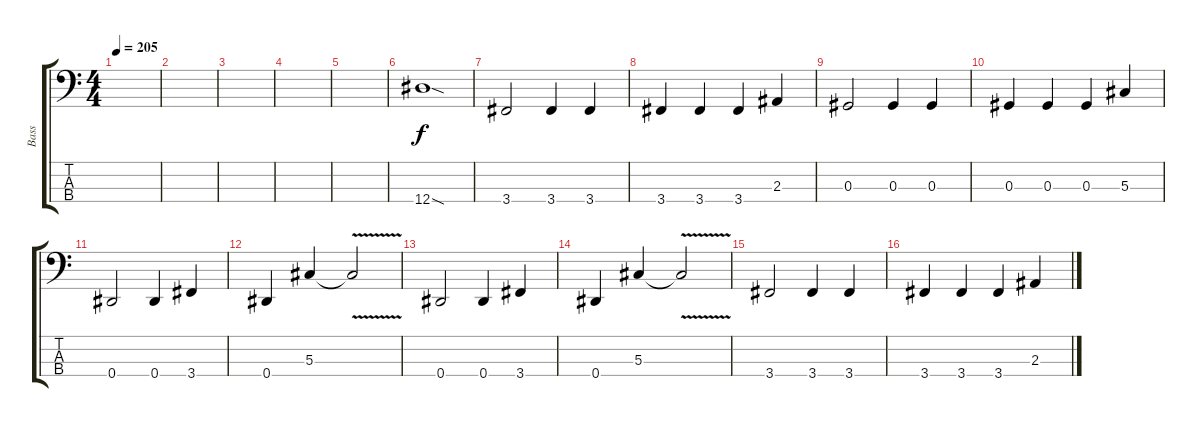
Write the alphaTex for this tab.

\track ("Bass" "Bass") {instrument electricbassfinger}
\staff {score tabs}
\tuning (Gb2 Db2 Ab1 Eb1) {hide}
\ts (4 4)
\tempo 205
\clef f4
\ks c
|
|
|
|
|
12.4{sod}.1 |
3.4.2 3.4.4 3.4.4 |
3.4.4 3.4.4 3.4.4 2.3.4 |
0.3.2 0.3.4 0.3.4 |
0.3.4 0.3.4 0.3.4 5.3.4 |
0.4.2 0.4.4 3.4.4 |
0.4.4 5.3.4 5.3{v t}.2 |
0.4.2 0.4.4 3.4.4 |
0.4.4 5.3.4 5.3{v t}.2 |
3.4.2 3.4.4 3.4.4 |
3.4.4 3.4.4 3.4.4 2.3.4
